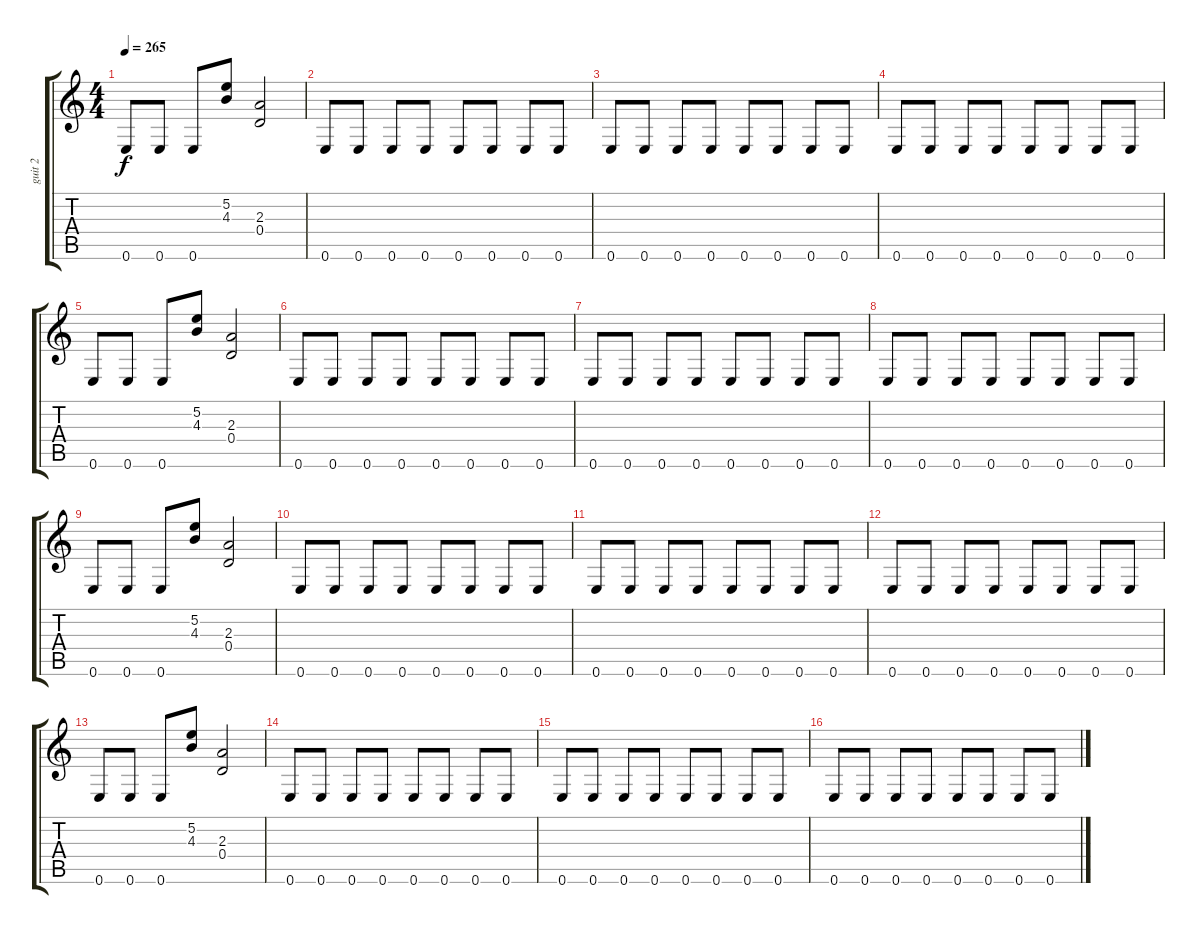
\track ("guit 2" "guit 2") {instrument distortionguitar}
\staff {score tabs}
\tuning (E4 B3 G3 D3 A2 E2) {hide}
\ts (4 4)
\tempo 265
\clef g2
\ks c
0.6.8{dy f} 0.6.8 0.6.8 (5.2 4.3).8 (2.3 0.4).2 |
0.6.8 0.6.8 0.6.8 0.6.8 0.6.8 0.6.8 0.6.8 0.6.8 |
0.6.8 0.6.8 0.6.8 0.6.8 0.6.8 0.6.8 0.6.8 0.6.8 |
0.6.8 0.6.8 0.6.8 0.6.8 0.6.8 0.6.8 0.6.8 0.6.8 |
0.6.8 0.6.8 0.6.8 (5.2 4.3).8 (2.3 0.4).2 |
0.6.8 0.6.8 0.6.8 0.6.8 0.6.8 0.6.8 0.6.8 0.6.8 |
0.6.8 0.6.8 0.6.8 0.6.8 0.6.8 0.6.8 0.6.8 0.6.8 |
0.6.8 0.6.8 0.6.8 0.6.8 0.6.8 0.6.8 0.6.8 0.6.8 |
0.6.8 0.6.8 0.6.8 (5.2 4.3).8 (2.3 0.4).2 |
0.6.8 0.6.8 0.6.8 0.6.8 0.6.8 0.6.8 0.6.8 0.6.8 |
0.6.8 0.6.8 0.6.8 0.6.8 0.6.8 0.6.8 0.6.8 0.6.8 |
0.6.8 0.6.8 0.6.8 0.6.8 0.6.8 0.6.8 0.6.8 0.6.8 |
0.6.8 0.6.8 0.6.8 (5.2 4.3).8 (2.3 0.4).2 |
0.6.8 0.6.8 0.6.8 0.6.8 0.6.8 0.6.8 0.6.8 0.6.8 |
0.6.8 0.6.8 0.6.8 0.6.8 0.6.8 0.6.8 0.6.8 0.6.8 |
0.6.8 0.6.8 0.6.8 0.6.8 0.6.8 0.6.8 0.6.8 0.6.8
